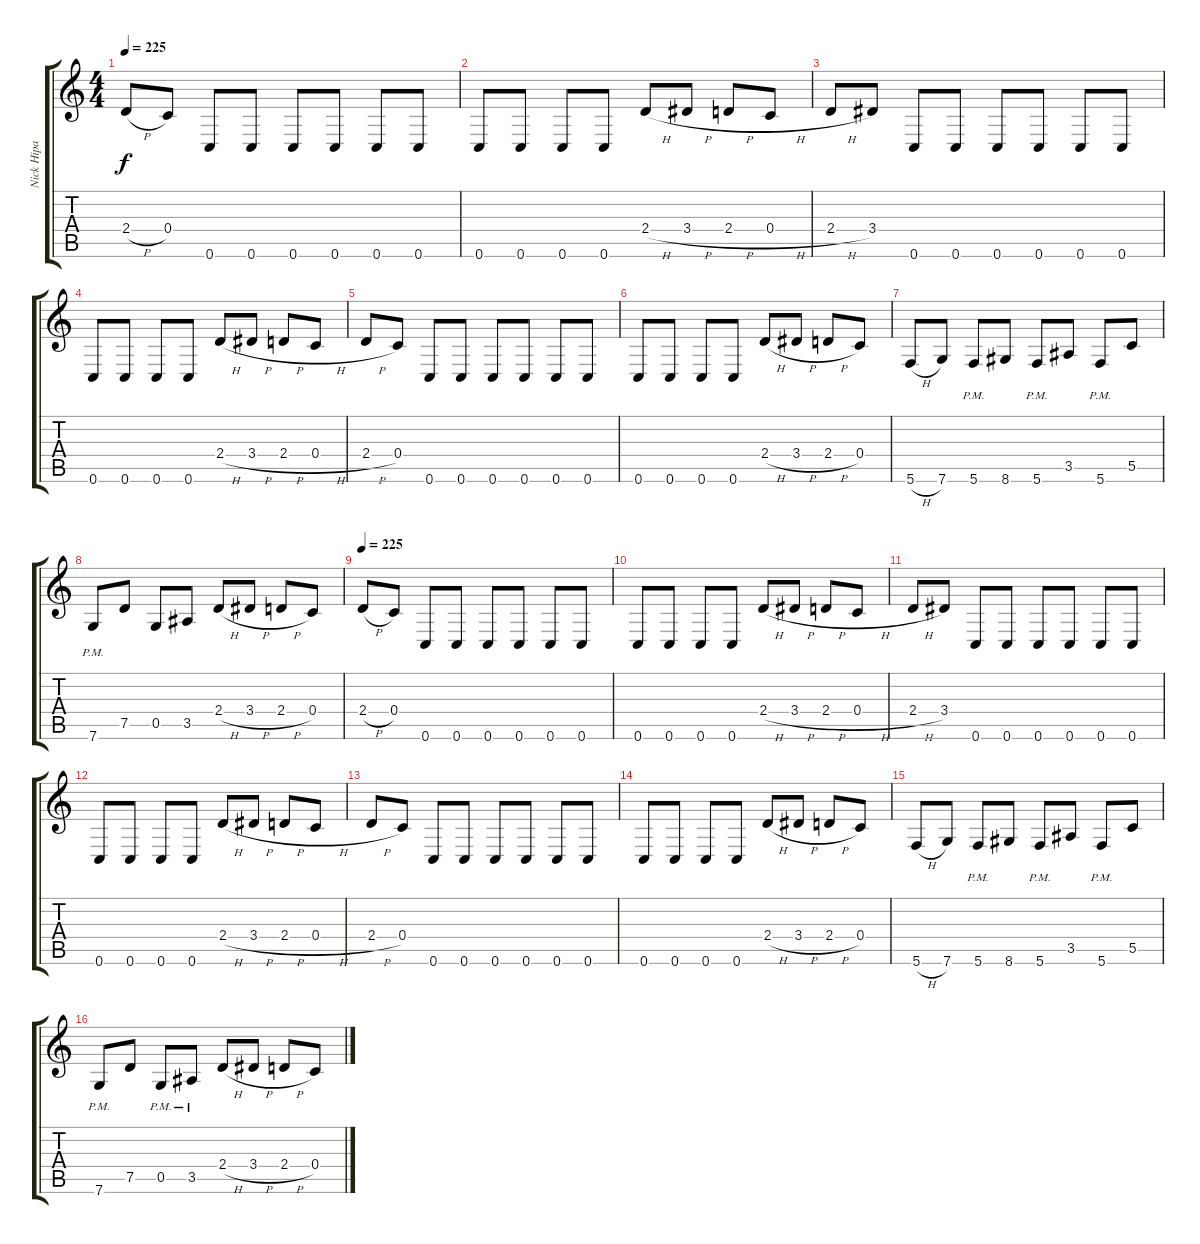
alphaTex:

\track ("Nick Hipa" "Nick Hipa") {instrument overdrivenguitar}
\staff {score tabs}
\tuning (D4 A3 F3 C3 G2 C2) {hide}
\ts (4 4)
\tempo 225
\clef g2
\ks c
2.4{h}.8{dy f} 0.4.8 0.6.8 0.6.8 0.6.8 0.6.8 0.6.8 0.6.8 |
0.6.8 0.6.8 0.6.8 0.6.8 2.4{h}.8 3.4{h}.8 2.4{h}.8 0.4{h}.8 |
2.4{h}.8 3.4.8 0.6.8 0.6.8 0.6.8 0.6.8 0.6.8 0.6.8 |
0.6.8 0.6.8 0.6.8 0.6.8 2.4{h}.8 3.4{h}.8 2.4{h}.8 0.4{h}.8 |
2.4{h}.8 0.4.8 0.6.8 0.6.8 0.6.8 0.6.8 0.6.8 0.6.8 |
0.6.8 0.6.8 0.6.8 0.6.8 2.4{h}.8 3.4{h}.8 2.4{h}.8 0.4.8 |
5.6{h}.8 7.6.8 5.6{pm}.8 8.6.8 5.6{pm}.8 3.5.8 5.6{pm}.8 5.5.8 |
7.6{pm}.8 7.5.8 0.5.8 3.5.8 2.4{h}.8 3.4{h}.8 2.4{h}.8 0.4.8 |
\tempo 225
2.4{h}.8 0.4.8 0.6.8 0.6.8 0.6.8 0.6.8 0.6.8 0.6.8 |
0.6.8 0.6.8 0.6.8 0.6.8 2.4{h}.8 3.4{h}.8 2.4{h}.8 0.4{h}.8 |
2.4{h}.8 3.4.8 0.6.8 0.6.8 0.6.8 0.6.8 0.6.8 0.6.8 |
0.6.8 0.6.8 0.6.8 0.6.8 2.4{h}.8 3.4{h}.8 2.4{h}.8 0.4{h}.8 |
2.4{h}.8 0.4.8 0.6.8 0.6.8 0.6.8 0.6.8 0.6.8 0.6.8 |
0.6.8 0.6.8 0.6.8 0.6.8 2.4{h}.8 3.4{h}.8 2.4{h}.8 0.4.8 |
5.6{h}.8 7.6.8 5.6{pm}.8 8.6.8 5.6{pm}.8 3.5.8 5.6{pm}.8 5.5.8 |
7.6{pm}.8 7.5.8 0.5{pm}.8 3.5{pm}.8 2.4{h}.8 3.4{h}.8 2.4{h}.8 0.4.8
